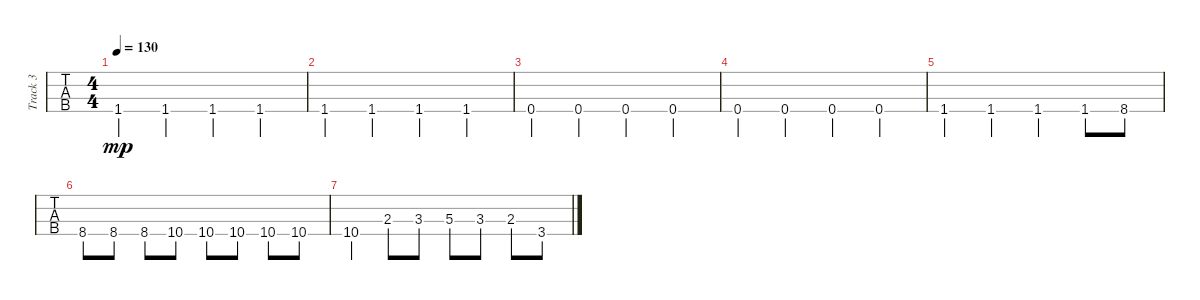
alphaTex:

\track ("Track 3" "Track 3") {instrument electricbasspick}
\staff {tabs}
\tuning (Gb2 Db2 Ab1 Eb1) {hide}
\ts (4 4)
\tempo 130
\clef f4
\ks c
1.4.4{dy mp} 1.4.4 1.4.4 1.4.4 |
1.4.4 1.4.4 1.4.4 1.4.4 |
0.4.4 0.4.4 0.4.4 0.4.4 |
0.4.4 0.4.4 0.4.4 0.4.4 |
1.4.4 1.4.4 1.4.4 1.4.8 8.4.8 |
8.4.8 8.4.8 8.4.8 10.4.8 10.4.8 10.4.8 10.4.8 10.4.8 |
10.4.4 2.3.8 3.3.8 5.3.8 3.3.8 2.3.8 3.4.8
